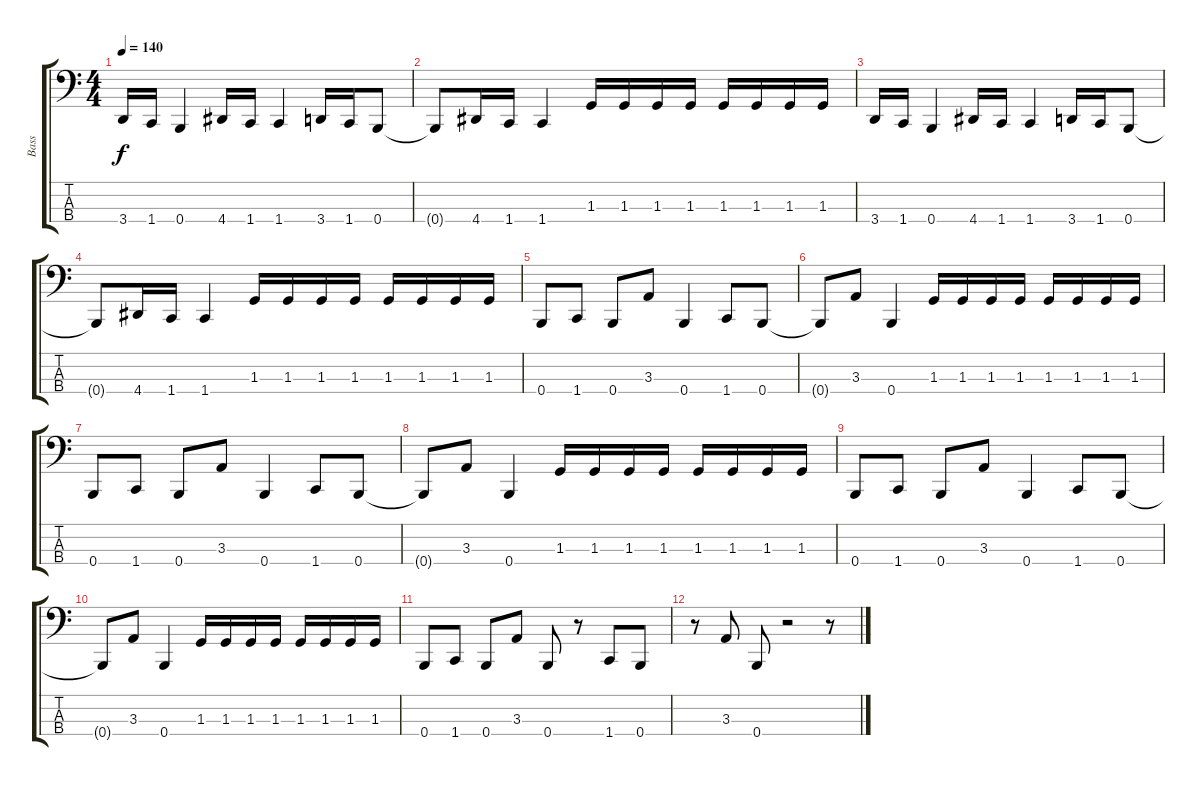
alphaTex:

\track ("Bass" "Bass") {instrument electricbasspick}
\staff {score tabs}
\tuning (E2 B1 Gb1 B0) {hide}
\ts (4 4)
\tempo 140
\clef f4
\ks c
3.4.16{dy f} 1.4.16 0.4.4 4.4.16 1.4.16 1.4.4 3.4.16 1.4.16 0.4.8 |
0.4{t}.8 4.4.16 1.4.16 1.4.4 1.3.16 1.3.16 1.3.16 1.3.16 1.3.16 1.3.16 1.3.16 1.3.16 |
3.4.16 1.4.16 0.4.4 4.4.16 1.4.16 1.4.4 3.4.16 1.4.16 0.4.8 |
0.4{t}.8 4.4.16 1.4.16 1.4.4 1.3.16 1.3.16 1.3.16 1.3.16 1.3.16 1.3.16 1.3.16 1.3.16 |
0.4.8 1.4.8 0.4.8 3.3.8 0.4.4 1.4.8 0.4.8 |
0.4{t}.8 3.3.8 0.4.4 1.3.16 1.3.16 1.3.16 1.3.16 1.3.16 1.3.16 1.3.16 1.3.16 |
0.4.8 1.4.8 0.4.8 3.3.8 0.4.4 1.4.8 0.4.8 |
0.4{t}.8 3.3.8 0.4.4 1.3.16 1.3.16 1.3.16 1.3.16 1.3.16 1.3.16 1.3.16 1.3.16 |
0.4.8 1.4.8 0.4.8 3.3.8 0.4.4 1.4.8 0.4.8 |
0.4{t}.8 3.3.8 0.4.4 1.3.16 1.3.16 1.3.16 1.3.16 1.3.16 1.3.16 1.3.16 1.3.16 |
0.4.8 1.4.8 0.4.8 3.3.8 0.4.8 r.8 1.4.8 0.4.8 |
r.8 3.3.8 0.4.8 r.2 r.8
